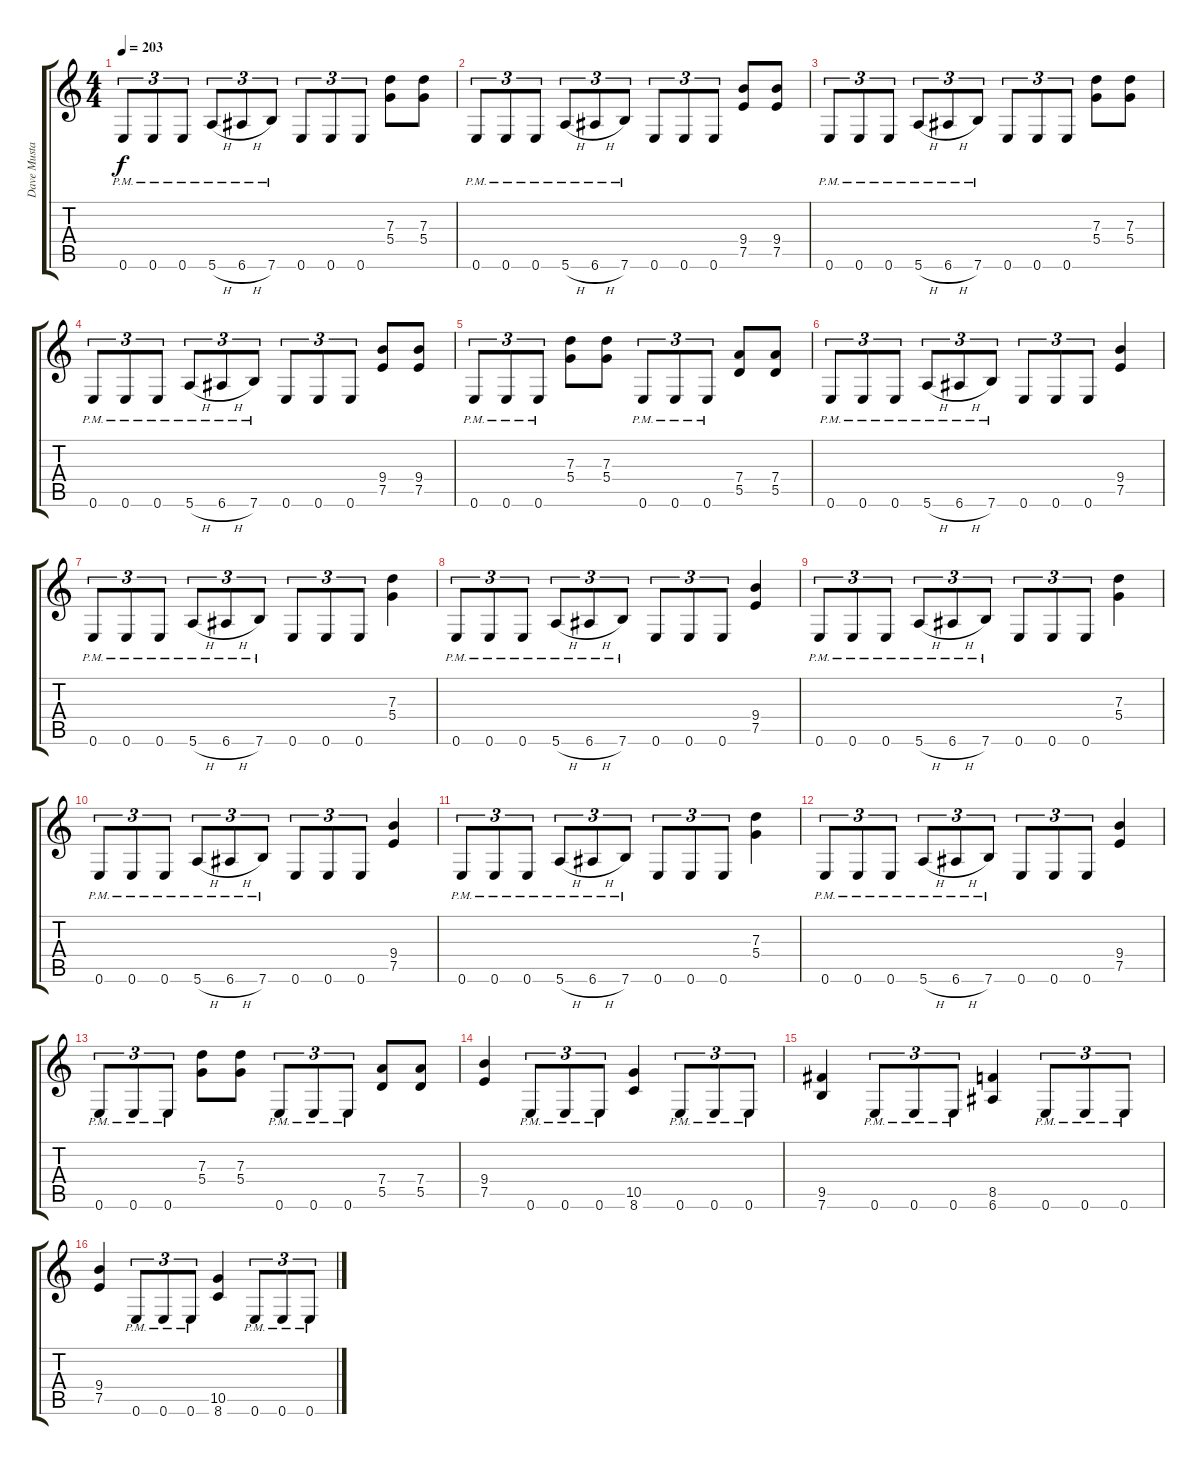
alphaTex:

\track ("Dave Mustaine" "Dave Musta") {instrument distortionguitar}
\staff {score tabs}
\tuning (E4 B3 G3 D3 A2 E2) {hide}
\ts (4 4)
\tempo 203
\clef g2
\ks c
0.6{pm}.8{tu (3 2) dy f} 0.6{pm}.8{tu (3 2)} 0.6{pm}.8{tu (3 2)} 5.6{h pm}.8{tu (3 2)} 6.6{h pm}.8{tu (3 2)} 7.6{pm}.8{tu (3 2)} 0.6.8{tu (3 2)} 0.6.8{tu (3 2)} 0.6.8{tu (3 2)} (7.3 5.4).8 (7.3 5.4).8 |
0.6{pm}.8{tu (3 2)} 0.6{pm}.8{tu (3 2)} 0.6{pm}.8{tu (3 2)} 5.6{h pm}.8{tu (3 2)} 6.6{h pm}.8{tu (3 2)} 7.6{pm}.8{tu (3 2)} 0.6.8{tu (3 2)} 0.6.8{tu (3 2)} 0.6.8{tu (3 2)} (9.4 7.5).8 (9.4 7.5).8 |
0.6{pm}.8{tu (3 2)} 0.6{pm}.8{tu (3 2)} 0.6{pm}.8{tu (3 2)} 5.6{h pm}.8{tu (3 2)} 6.6{h pm}.8{tu (3 2)} 7.6{pm}.8{tu (3 2)} 0.6.8{tu (3 2)} 0.6.8{tu (3 2)} 0.6.8{tu (3 2)} (7.3 5.4).8 (7.3 5.4).8 |
0.6{pm}.8{tu (3 2)} 0.6{pm}.8{tu (3 2)} 0.6{pm}.8{tu (3 2)} 5.6{h pm}.8{tu (3 2)} 6.6{h pm}.8{tu (3 2)} 7.6{pm}.8{tu (3 2)} 0.6.8{tu (3 2)} 0.6.8{tu (3 2)} 0.6.8{tu (3 2)} (9.4 7.5).8 (9.4 7.5).8 |
0.6{pm}.8{tu (3 2)} 0.6{pm}.8{tu (3 2)} 0.6{pm}.8{tu (3 2)} (7.3 5.4).8 (7.3 5.4).8 0.6{pm}.8{tu (3 2)} 0.6{pm}.8{tu (3 2)} 0.6{pm}.8{tu (3 2)} (7.4 5.5).8 (7.4 5.5).8 |
0.6{pm}.8{tu (3 2)} 0.6{pm}.8{tu (3 2)} 0.6{pm}.8{tu (3 2)} 5.6{h pm}.8{tu (3 2)} 6.6{h pm}.8{tu (3 2)} 7.6{pm}.8{tu (3 2)} 0.6.8{tu (3 2)} 0.6.8{tu (3 2)} 0.6.8{tu (3 2)} (9.4 7.5).4 |
0.6{pm}.8{tu (3 2)} 0.6{pm}.8{tu (3 2)} 0.6{pm}.8{tu (3 2)} 5.6{h pm}.8{tu (3 2)} 6.6{h pm}.8{tu (3 2)} 7.6{pm}.8{tu (3 2)} 0.6.8{tu (3 2)} 0.6.8{tu (3 2)} 0.6.8{tu (3 2)} (7.3 5.4).4 |
0.6{pm}.8{tu (3 2)} 0.6{pm}.8{tu (3 2)} 0.6{pm}.8{tu (3 2)} 5.6{h pm}.8{tu (3 2)} 6.6{h pm}.8{tu (3 2)} 7.6{pm}.8{tu (3 2)} 0.6.8{tu (3 2)} 0.6.8{tu (3 2)} 0.6.8{tu (3 2)} (9.4 7.5).4 |
0.6{pm}.8{tu (3 2)} 0.6{pm}.8{tu (3 2)} 0.6{pm}.8{tu (3 2)} 5.6{h pm}.8{tu (3 2)} 6.6{h pm}.8{tu (3 2)} 7.6{pm}.8{tu (3 2)} 0.6.8{tu (3 2)} 0.6.8{tu (3 2)} 0.6.8{tu (3 2)} (7.3 5.4).4 |
0.6{pm}.8{tu (3 2)} 0.6{pm}.8{tu (3 2)} 0.6{pm}.8{tu (3 2)} 5.6{h pm}.8{tu (3 2)} 6.6{h pm}.8{tu (3 2)} 7.6{pm}.8{tu (3 2)} 0.6.8{tu (3 2)} 0.6.8{tu (3 2)} 0.6.8{tu (3 2)} (9.4 7.5).4 |
0.6{pm}.8{tu (3 2)} 0.6{pm}.8{tu (3 2)} 0.6{pm}.8{tu (3 2)} 5.6{h pm}.8{tu (3 2)} 6.6{h pm}.8{tu (3 2)} 7.6{pm}.8{tu (3 2)} 0.6.8{tu (3 2)} 0.6.8{tu (3 2)} 0.6.8{tu (3 2)} (7.3 5.4).4 |
0.6{pm}.8{tu (3 2)} 0.6{pm}.8{tu (3 2)} 0.6{pm}.8{tu (3 2)} 5.6{h pm}.8{tu (3 2)} 6.6{h pm}.8{tu (3 2)} 7.6{pm}.8{tu (3 2)} 0.6.8{tu (3 2)} 0.6.8{tu (3 2)} 0.6.8{tu (3 2)} (9.4 7.5).4 |
0.6{pm}.8{tu (3 2)} 0.6{pm}.8{tu (3 2)} 0.6{pm}.8{tu (3 2)} (7.3 5.4).8 (7.3 5.4).8 0.6{pm}.8{tu (3 2)} 0.6{pm}.8{tu (3 2)} 0.6{pm}.8{tu (3 2)} (7.4 5.5).8 (7.4 5.5).8 |
(9.4 7.5).4 0.6{pm}.8{tu (3 2)} 0.6{pm}.8{tu (3 2)} 0.6{pm}.8{tu (3 2)} (10.5 8.6).4 0.6{pm}.8{tu (3 2)} 0.6{pm}.8{tu (3 2)} 0.6{pm}.8{tu (3 2)} |
(9.5 7.6).4 0.6{pm}.8{tu (3 2)} 0.6{pm}.8{tu (3 2)} 0.6{pm}.8{tu (3 2)} (8.5 6.6).4 0.6{pm}.8{tu (3 2)} 0.6{pm}.8{tu (3 2)} 0.6{pm}.8{tu (3 2)} |
(9.4 7.5).4 0.6{pm}.8{tu (3 2)} 0.6{pm}.8{tu (3 2)} 0.6{pm}.8{tu (3 2)} (10.5 8.6).4 0.6{pm}.8{tu (3 2)} 0.6{pm}.8{tu (3 2)} 0.6{pm}.8{tu (3 2)}
